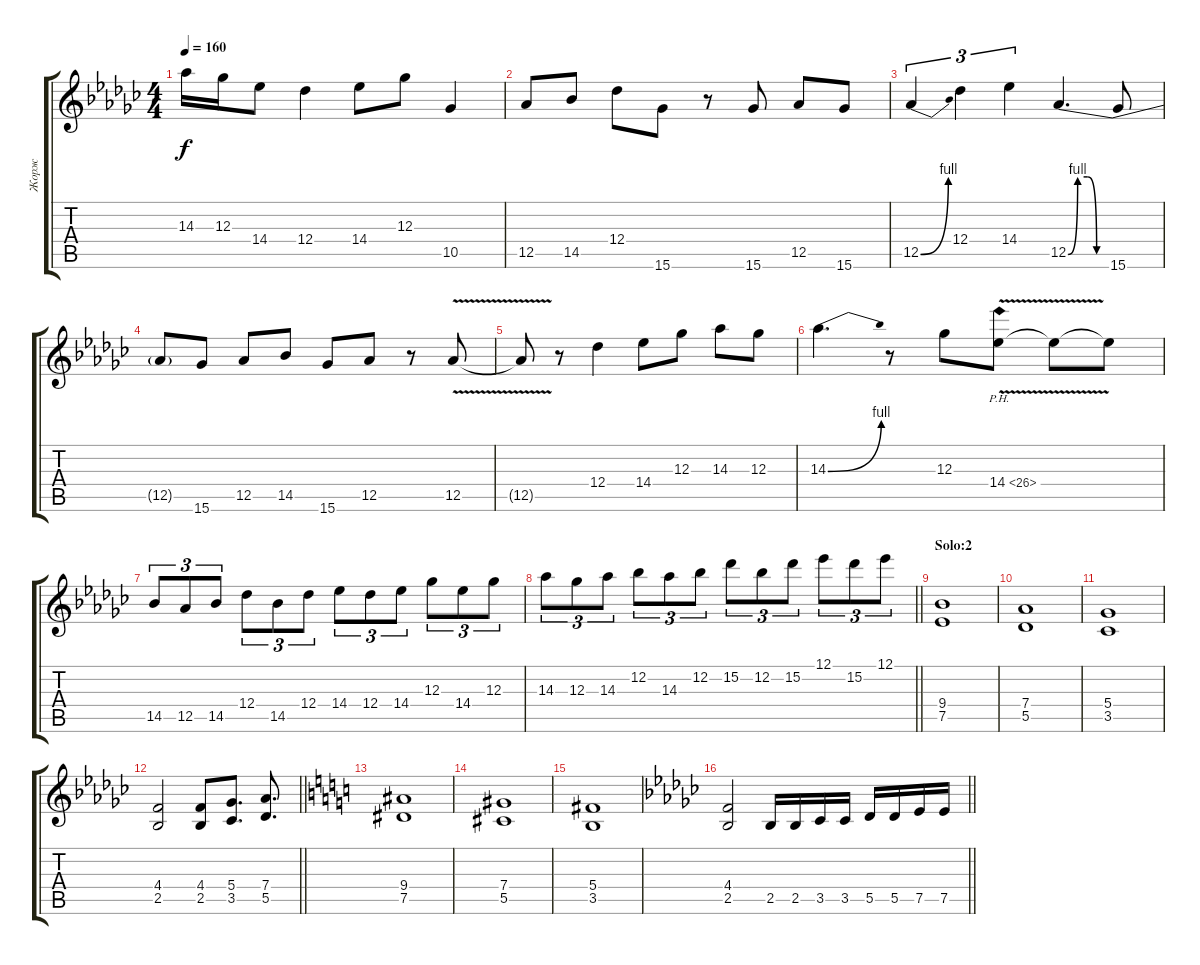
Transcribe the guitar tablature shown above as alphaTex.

\track ("Жорж" "Жорж") {instrument distortionguitar}
\staff {score tabs}
\tuning (Eb4 Bb3 Gb3 Db3 Ab2 Eb2) {hide}
\ts (4 4)
\tempo 160
\clef g2
\ks ebminor
14.3.16{dy f} 12.3.16 14.4.8 12.4.4 14.4.8 12.3.8 10.5.4 |
12.5.8 14.5.8 12.4.8 15.6.8 r.8 15.6.8 12.5.8 15.6.8 |
12.5{be (bend 0 0 60 4)}.4{tu (3 2)} 12.4.4{tu (3 2)} 14.4.4{tu (3 2)} 12.5{be (custom 0 0 15 4 30 4 45 0 60 0)}.4{d} 15.6.8 |
12.5{t}.8 15.6.8 12.5.8 14.5.8 15.6.8 12.5.8 r.8 12.5{v}.8 |
12.5{t}.8 r.8 12.4.4 14.4.8 12.3.8 14.3.8 12.3.8 |
14.3{be (bend 0 0 60 4)}.4{d} r.8 12.3.8 14.4{ph 12 v}.8 14.4{t}.8 14.4{t}.8 |
14.5.8{tu (3 2)} 12.5.8{tu (3 2)} 14.5.8{tu (3 2)} 12.4.8{tu (3 2)} 14.5.8{tu (3 2)} 12.4.8{tu (3 2)} 14.4.8{tu (3 2)} 12.4.8{tu (3 2)} 14.4.8{tu (3 2)} 12.3.8{tu (3 2)} 14.4.8{tu (3 2)} 12.3.8{tu (3 2)} |
\barLineRight lightlight
14.3.8{tu (3 2)} 12.3.8{tu (3 2)} 14.3.8{tu (3 2)} 12.2.8{tu (3 2)} 14.3.8{tu (3 2)} 12.2.8{tu (3 2)} 15.2.8{tu (3 2)} 12.2.8{tu (3 2)} 15.2.8{tu (3 2)} 12.1.8{tu (3 2)} 15.2.8{tu (3 2)} 12.1.8{tu (3 2)} |
\section ("" "Solo:2")
(9.4 7.5).1 |
(7.4 5.5).1 |
(5.4 3.5).1 |
\barLineRight lightlight
(4.4 2.5).2 (4.4 2.5).8 (5.4 3.5).8{d} (7.4 5.5).8{d} |
\ks c
(9.4 7.5).1 |
(7.4 5.5).1 |
(5.4 3.5).1 |
\barLineRight lightlight
\ks ebminor
(4.4 2.5).2 2.5.16 2.5.16 3.5.16 3.5.16 5.5.16 5.5.16 7.5.16 7.5.16
